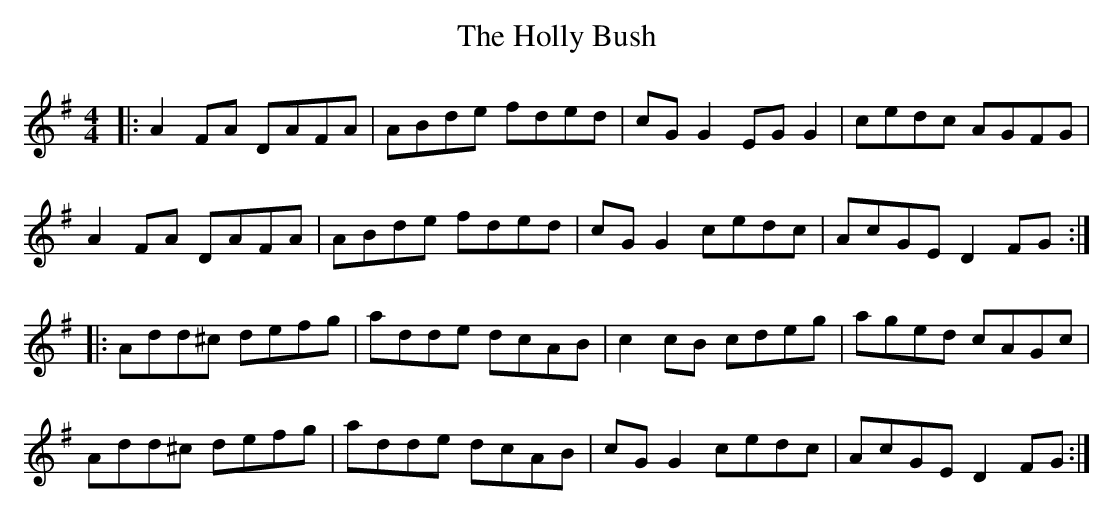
X:1
T: The Holly Bush
M: 4/4
L: 1/8
K: Dmix
|:A2FA DAFA|ABde fded|cGG2 EGG2|cedc AGFG|
A2FA DAFA|ABde fded|cGG2 cedc|AcGE D2FG:|
|:Add^c defg|adde dcAB|c2cB cdeg|aged cAGc|
Add^c defg|adde dcAB|cGG2 cedc|AcGE D2FG:|
